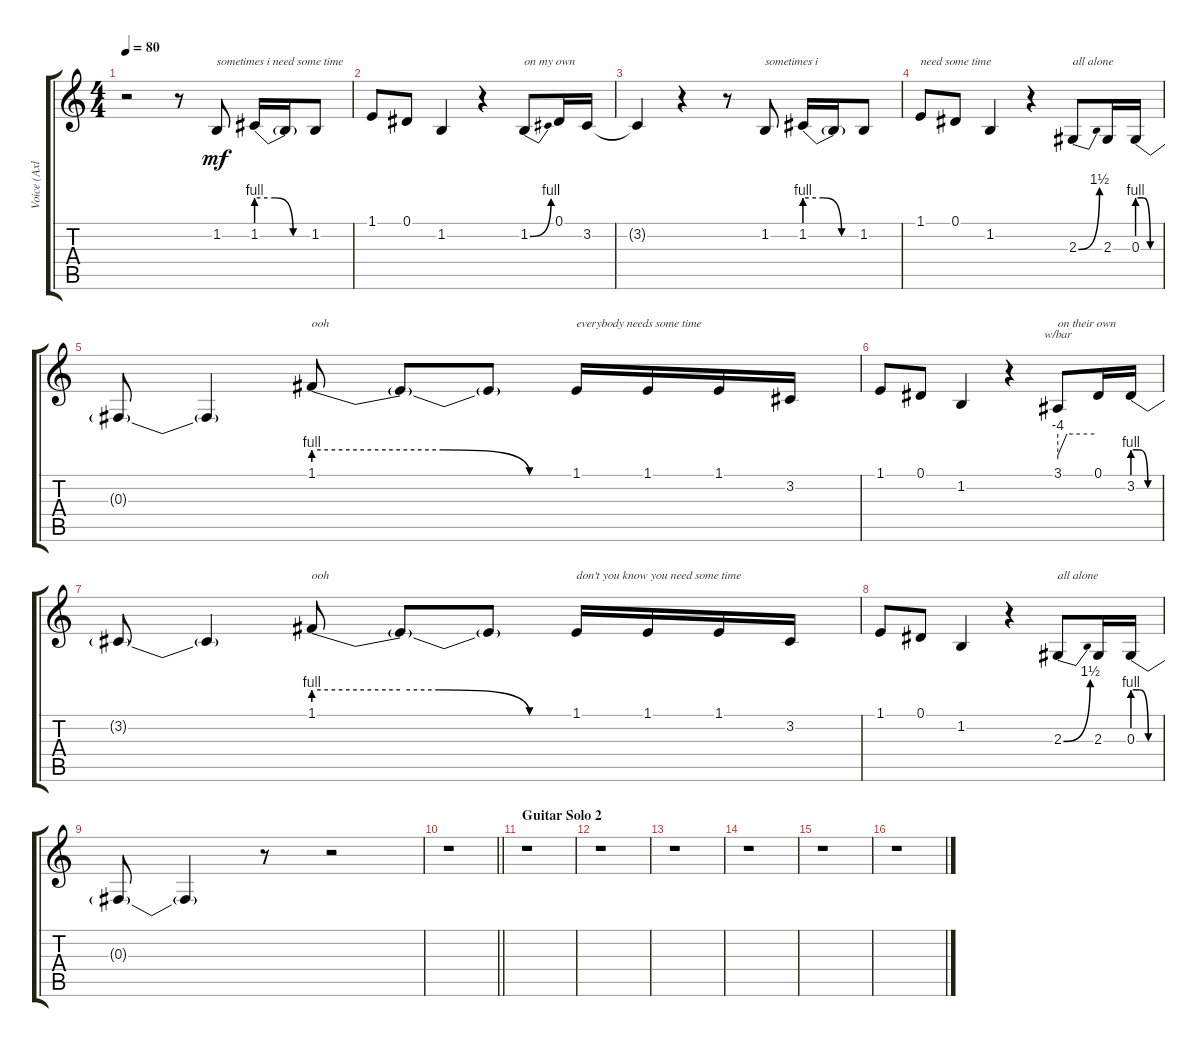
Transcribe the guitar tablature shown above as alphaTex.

\track ("Voice (Axl)" "Voice (Axl") {instrument lead2sawtooth}
\staff {score tabs}
\tuning (Eb4 Bb3 Gb3 Db3 Ab2 Eb2) {hide}
\ts (4 4)
\tempo 80
\clef g2
\ks c
r.2{dy mf} r.8 1.2.8{txt "sometimes i need some time"} 1.2{be (custom 0 4 20 4 40 0 60 0)}.16 1.2{t}.16 1.2.8 |
1.1.8 0.1.8 1.2.4 r.4 1.2{be (bend 0 0 60 4)}.8{txt "on my own"} 0.1.16 3.2.16 |
3.2{t}.4 r.4 r.8 1.2.8{txt "sometimes i "} 1.2{be (custom 0 4 20 4 40 0 60 0)}.16 1.2{t}.16 1.2.8 |
1.1.8{txt "need some time"} 0.1.8 1.2.4 r.4 2.3{be (bend 0 0 60 6)}.8{txt "all alone"} 2.3.16 0.3{be (custom 0 4 15 4 35 0 40 0 60 0)}.16 |
0.3{t}.8 0.3{t}.4 1.1{be (custom 0 4 20 4 30 4 50 0 60 0)}.8{txt "ooh"} 1.1{t}.8 1.1{t}.8 1.1.16{txt "everybody needs some time"} 1.1.16 1.1.16 3.2.16 |
1.1.8 0.1.8 1.2.4 r.4 3.1.8{tbe (custom default 0 -16 15 0 60 0) txt "on their own"} 0.1.16 3.2{be (custom 0 4 15 4 35 0 40 0 60 0)}.16 |
3.2{t}.8 3.2{t}.4 1.1{be (custom 0 4 20 4 29 4 50 0 60 0)}.8{txt "ooh"} 1.1{t}.8 1.1{t}.8 1.1.16{txt "don't you know you need some time"} 1.1.16 1.1.16 3.2.16 |
1.1.8 0.1.8 1.2.4 r.4 2.3{be (bend 0 0 60 6)}.8{txt "all alone"} 2.3.16 0.3{be (custom 0 4 15 4 35 0 40 0 60 0)}.16 |
0.3{t}.8 0.3{t}.4 r.8 r.2 |
\barLineRight lightlight
r.1 |
\section ("" "Guitar Solo 2")
r.1 |
r.1 |
r.1 |
r.1 |
r.1 |
r.1
